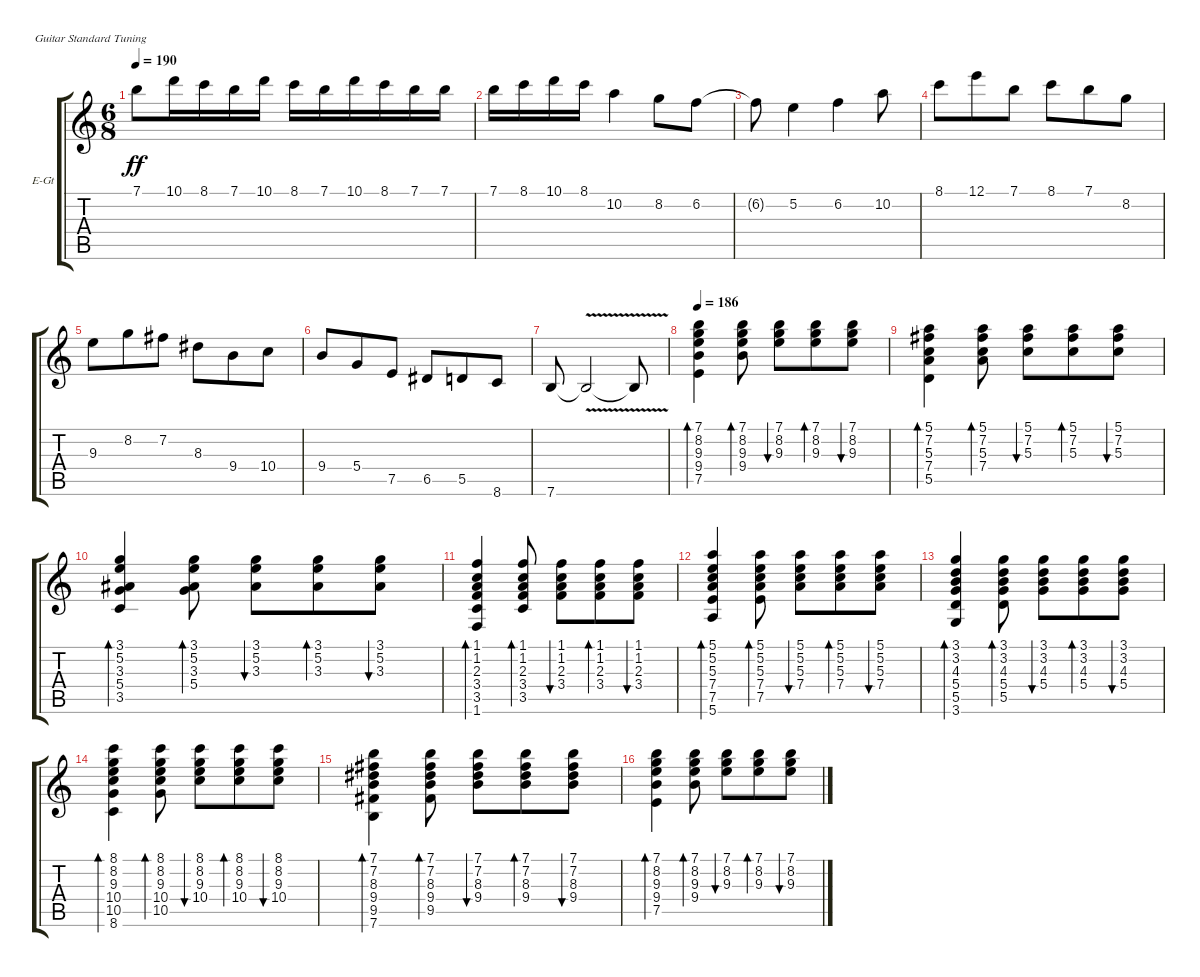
\bracketExtendMode groupsimilarinstruments
\firstSystemTrackNameOrientation horizontal
\otherSystemsTrackNameOrientation horizontal
\track ("Al" "E-Gt") {instrument electricguitarclean}
\staff {score tabs}
\tuning (E4 B3 G3 D3 A2 E2)
\ts (6 8)
\tempo 190
\clef g2
\ks c
7.1.8{dy ff} 10.1.16 8.1.16 7.1.16 10.1.16 8.1.16 7.1.16 10.1.16 8.1.16 7.1.16 7.1.16 |
7.1.16 8.1.16 10.1.16 8.1.16 10.2.4 8.2.8 6.2.8 |
6.2{t}.8 5.2.4 6.2.4 10.2.8 |
8.1.8 12.1.8 7.1.8 8.1.8 7.1.8 8.2.8 |
9.3.8 8.2.8 7.2.8 8.3.8 9.4.8 10.4.8 |
9.4.8 5.4.8 7.5.8 6.5.8 5.5.8 8.6.8 |
7.6.8 7.6{v t}.2 7.6{v t}.8 |
\tempo 186
(7.5 9.4 9.3 8.2 7.1).4{bd 99} (9.4 9.3 8.2 7.1).8{bd 69} (9.3 8.2 7.1).8{bu 68} (9.3 8.2 7.1).8{bd 67} (9.3 8.2 7.1).8{bu 66} |
(5.5 7.4 5.3 7.2 5.1).4{bd 135} (7.4 5.3 7.2 5.1).8{bd 62} (5.3 7.2 5.1).8{bu 61} (5.3 7.2 5.1).8{bd 60} (5.3 7.2 5.1).8{bu 59} |
(3.5 5.4 3.3 5.2 3.1).4{bd 124} (5.4 3.3 5.2 3.1).8{bd 60} (3.3 5.2 3.1).8{bu 59} (3.3 5.2 3.1).8{bd 58} (3.3 5.2 3.1).8{bu 58} |
(1.6 3.5 3.4 2.3 1.2 1.1).4{bd 133} (3.5 3.4 2.3 1.2 1.1).8{bd 58} (3.4 2.3 1.2 1.1).8{bu 58} (3.4 2.3 1.2 1.1).8{bd 58} (3.4 2.3 1.2 1.1).8{bu 58} |
(5.6 7.5 7.4 5.3 5.2 5.1).4{bd 121} (7.5 7.4 5.3 5.2 5.1).8{bd 53} (7.4 5.3 5.2 5.1).8{bu 52} (7.4 5.3 5.2 5.1).8{bd 51} (7.4 5.3 5.2 5.1).8{bu 51} |
(3.6 5.5 5.4 4.3 3.2 3.1).4{bd 118} (5.5 5.4 4.3 3.2 3.1).8{bd 51} (5.4 4.3 3.2 3.1).8{bu 51} (5.4 4.3 3.2 3.1).8{bd 51} (5.4 4.3 3.2 3.1).8{bu 51} |
(8.6 10.5 10.4 9.3 8.2 8.1).4{bd 107} (10.5 10.4 9.3 8.2 8.1).8{bd 51} (10.4 9.3 8.2 8.1).8{bu 51} (10.4 9.3 8.2 8.1).8{bd 51} (10.4 9.3 8.2 8.1).8{bu 51} |
(7.6 9.5 9.4 8.3 7.2 7.1).4{bd 124} (9.5 9.4 8.3 7.2 7.1).8{bd 53} (9.4 8.3 7.2 7.1).8{bu 52} (9.4 8.3 7.2 7.1).8{bd 51} (9.4 8.3 7.2 7.1).8{bu 51} |
(7.5 9.4 9.3 8.2 7.1).4{bd 99} (9.4 9.3 8.2 7.1).8{bd 69} (9.3 8.2 7.1).8{bu 68} (9.3 8.2 7.1).8{bd 67} (9.3 8.2 7.1).8{bu 66}
